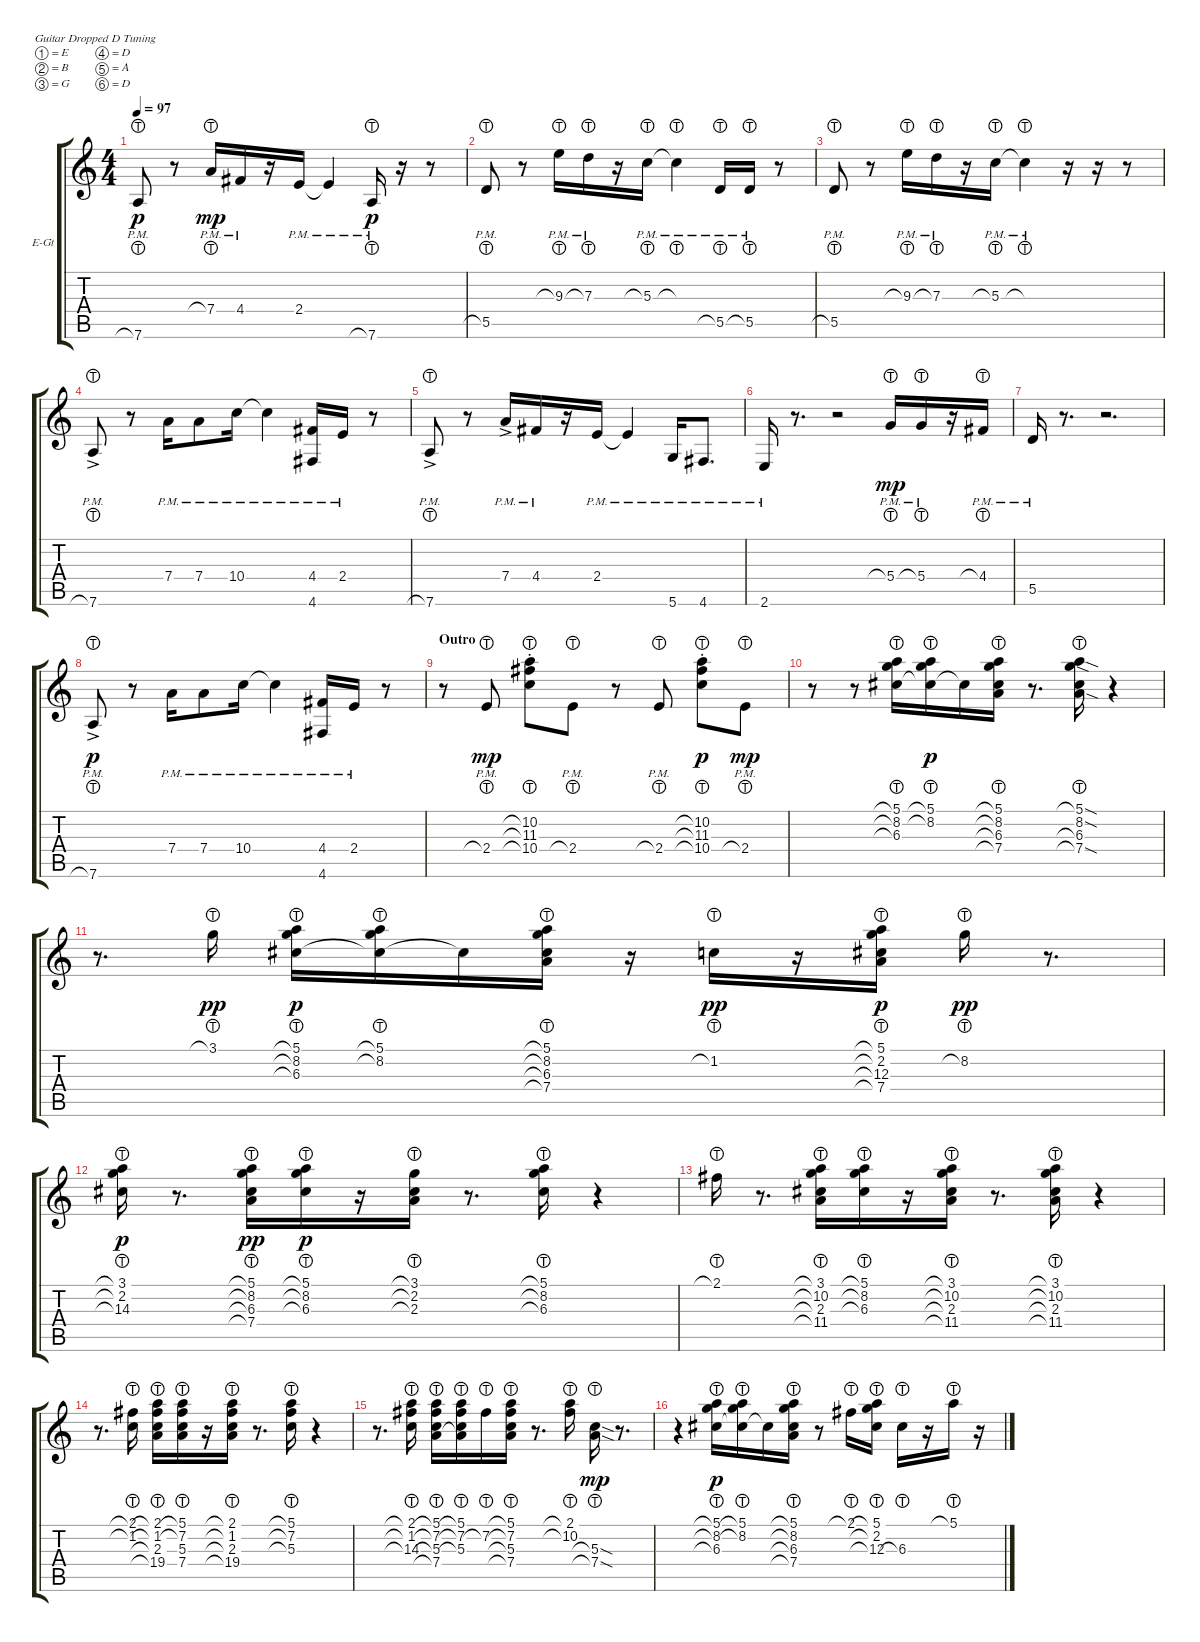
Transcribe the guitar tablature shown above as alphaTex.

\bracketExtendMode groupsimilarinstruments
\firstSystemTrackNameOrientation horizontal
\otherSystemsTrackNameOrientation horizontal
\track ("Lead Guitar " "E-Gt") {instrument distortionguitar}
\staff {score tabs}
\tuning (E4 B3 G3 D3 A2 D2)
\ts (4 4)
\tempo 97
\clef g2
\ks c
7.6{lht pm}.8{dy p} r.8 7.4{lht pm}.16{dy mp} 4.4{pm}.16 r.16 2.4{pm}.16 2.4{pm t}.4 7.6{lht pm}.16{dy p} r.16 r.8 |
5.5{lht pm}.8 r.8 9.3{lht pm}.16 7.3{lht pm}.16 r.16 5.3{lht pm}.16 5.3{lht pm t}.4 5.5{lht pm}.16 5.5{lht pm}.16 r.8 |
5.5{lht pm}.8 r.8 9.3{lht pm}.16 7.3{lht pm}.16 r.16 5.3{lht pm}.16 5.3{lht pm t}.4 r.16 r.16 r.8 |
7.6{lht ac pm}.8 r.8 7.4{pm}.16 7.4{pm}.8 10.4{pm}.16 10.4{pm t}.4 (4.4{pm} 4.6{pm}).16 2.4{pm}.16 r.8 |
7.6{lht ac pm}.8 r.8 7.4{ac pm}.16 4.4{pm}.16 r.16 2.4{pm}.16 2.4{pm t}.4 5.6{pm}.16 4.6{pm}.8{d} |
2.6{pm}.16 r.8{d} r.2 5.4{lht pm}.16{dy mp} 5.4{lht pm}.16 r.16 4.4{lht pm}.16 |
5.5{pm}.16 r.8{d} r.2{d} |
7.6{lht ac pm}.8{dy p} r.8 7.4{pm}.16 7.4{pm}.8 10.4{pm}.16 10.4{pm t}.4 (4.4{pm} 4.6{pm}).16 2.4{pm}.16 r.8 |
\section ("" "Outro")
r.8 2.4{lht pm}.8{dy mp} (10.4{lht st} 11.3{lht st} 10.2{lht st}).8 2.4{lht pm}.8 r.8 2.4{lht pm}.8 (10.4{lht st} 11.3{lht st} 10.2{lht st}).8{dy p} 2.4{lht pm}.8{dy mp} |
r.8 r.8 (5.1{lht} 8.2{lht} 6.3{lht}).16 (5.1{lht} 8.2{lht} 6.3{t}).16{dy p} 6.3{t}.16 (6.3{lht} 5.1{lht} 8.2{lht} 7.4{lht}).16 r.8{d} (5.1{sod lht} 6.3{lht} 7.4{sod lht} 8.2{sod}).16 r.4 |
r.8{d} 3.1{lht}.16{dy pp} (5.1{lht} 8.2{lht} 6.3{lht}).16{dy p} (5.1{lht} 8.2{lht} 6.3{t}).16 6.3{t}.16 (6.3{lht} 5.1{lht} 8.2{lht} 7.4{lht}).16 r.16 1.2{lht}.16{dy pp} r.16 (2.2{lht} 5.1{lht} 12.3{lht} 7.4{lht}).16{dy p} 8.2{lht}.16{dy pp} r.8{d} |
(2.2{lht} 3.1{lht} 14.3{lht}).16{dy p} r.8{d} (5.1{lht} 8.2{lht} 6.3{lht} 7.4{lht}).16{dy pp} (5.1{lht} 8.2{lht} 6.3{lht}).16{dy p} r.16 (2.3{lht} 2.2{lht} 3.1{lht}).16 r.8{d} (5.1{lht} 8.2{lht} 6.3{lht}).16 r.4 |
2.1{lht}.16 r.8{d} (2.3{lht} 3.1{lht} 10.2{lht} 11.4{lht}).16 (5.1{lht} 8.2{lht} 6.3{lht}).16 r.16 (2.3{lht} 3.1{lht} 10.2{lht} 11.4{lht}).16 r.8{d} (2.3{lht} 3.1{lht} 10.2{lht} 11.4{lht}).16 r.4 |
r.8{d} (2.1{lht} 1.2{lht}).16 (1.2{lht} 2.3{lht} 2.1{lht} 19.4{lht}).16 (7.4 5.3 7.2{lht} 5.1{lht}).16 r.16 (2.3{lht} 1.2{lht} 2.1{lht} 19.4{lht}).16 r.8{d} (5.1{lht} 5.3{lht} 7.2{lht}).16 r.4 |
r.8{d} (2.1{lht} 1.2{lht} 14.3{lht}).16 (7.2{lht} 5.3{lht} 7.4{lht} 5.1{lht}).16 (7.2{lht} 5.3{lht} 7.4{t} 5.1{lht}).16 7.2{lht}.16 (7.2{lht} 5.3{lht} 7.4{lht} 5.1{lht}).16 r.8{d} (2.1{lht} 10.2{lht}).16 (7.4{sod lht} 5.3{sod lht}).16{dy mp} r.8{d} |
r.4 (5.1{lht} 8.2{lht} 6.3{lht}).16{dy p} (5.1{lht} 8.2{lht} 6.3{t}).16 6.3{t}.16 (6.3{lht} 5.1{lht} 8.2{lht} 7.4{lht}).16 r.8 2.1{lht}.16 (2.2{lht} 5.1{lht} 12.3{lht}).16 6.3{lht}.16 r.16 5.1{lht}.16 r.16
